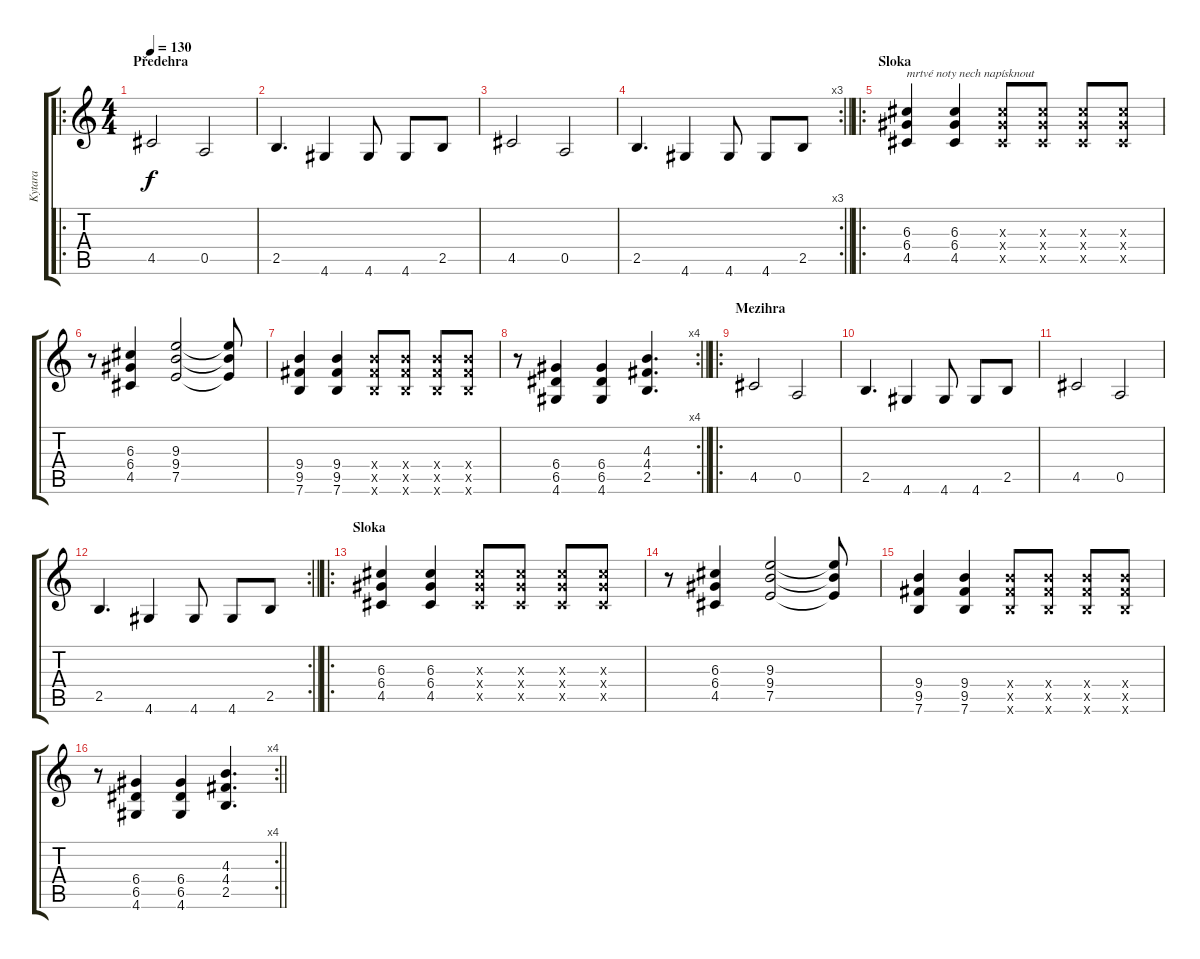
\track ("Kytara" "Kytara") {instrument electricguitarclean}
\staff {score tabs}
\tuning (E4 B3 G3 D3 A2 E2) {hide}
\ro
\ts (4 4)
\section ("" "Předehra")
\tempo 130
\clef g2
\ks c
4.5.2{dy f instrument electricguitarclean} 0.5.2 |
2.5.4{d} 4.6.4 4.6.8 4.6.8 2.5.8 |
4.5.2 0.5.2 |
\rc 3
\barLineRight lightlight
2.5.4{d} 4.6.4 4.6.8 4.6.8 2.5.8 |
\ro
\section ("" "Sloka")
(6.3 6.4 4.5).4{txt "mrtvé noty nech napísknout" instrument overdrivenguitar} (6.3 6.4 4.5).4 (6.3{x} 6.4{x} 4.5{x}).8 (6.3{x} 6.4{x} 4.5{x}).8 (6.3{x} 6.4{x} 4.5{x}).8 (6.3{x} 6.4{x} 4.5{x}).8 |
r.8 (6.3 6.4 4.5).4 (9.3 9.4 7.5).2 (9.3{t} 9.4{t} 7.5{t}).8 |
(9.4 9.5 7.6).4 (9.4 9.5 7.6).4 (9.4{x} 9.5{x} 7.6{x}).8 (9.4{x} 9.5{x} 7.6{x}).8 (9.4{x} 9.5{x} 7.6{x}).8 (9.4{x} 9.5{x} 7.6{x}).8 |
\rc 4
\barLineRight lightlight
r.8 (6.4 6.5 4.6).4 (6.4 6.5 4.6).4 (4.3 4.4 2.5).4{d} |
\ro
\section ("" "Mezihra")
4.5.2{instrument electricguitarclean} 0.5.2 |
2.5.4{d} 4.6.4 4.6.8 4.6.8 2.5.8 |
4.5.2 0.5.2 |
\rc 2
\barLineRight lightlight
2.5.4{d} 4.6.4 4.6.8 4.6.8 2.5.8 |
\ro
\section ("" "Sloka")
(6.3 6.4 4.5).4{instrument overdrivenguitar} (6.3 6.4 4.5).4 (6.3{x} 6.4{x} 4.5{x}).8 (6.3{x} 6.4{x} 4.5{x}).8 (6.3{x} 6.4{x} 4.5{x}).8 (6.3{x} 6.4{x} 4.5{x}).8 |
r.8 (6.3 6.4 4.5).4 (9.3 9.4 7.5).2 (9.3{t} 9.4{t} 7.5{t}).8 |
(9.4 9.5 7.6).4 (9.4 9.5 7.6).4 (9.4{x} 9.5{x} 7.6{x}).8 (9.4{x} 9.5{x} 7.6{x}).8 (9.4{x} 9.5{x} 7.6{x}).8 (9.4{x} 9.5{x} 7.6{x}).8 |
\rc 4
\barLineRight lightlight
r.8 (6.4 6.5 4.6).4 (6.4 6.5 4.6).4 (4.3 4.4 2.5).4{d}
